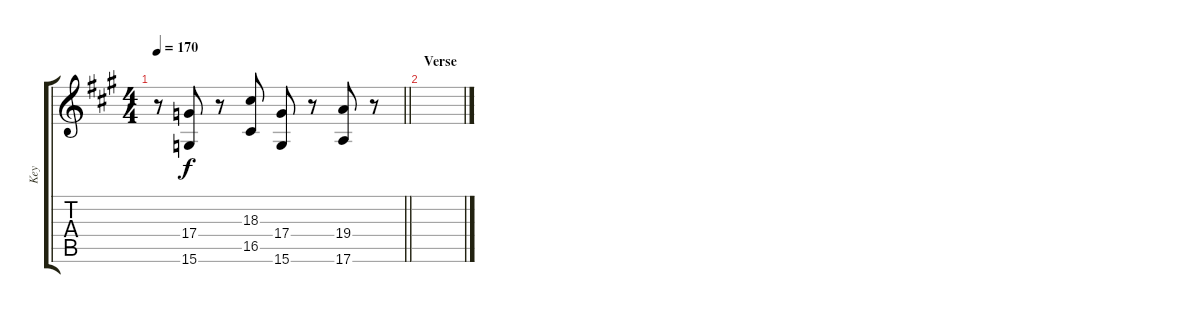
\track ("Key" "Key") {instrument acousticgrandpiano}
\staff {score tabs}
\tuning (E4 B3 G3 D3 A2 E2) {hide}
\ts (4 4)
\tempo 170
\clef g2
\barLineRight lightlight
\ks f#minor
r.8{dy f} (17.4 15.6).8 r.8 (18.3 16.5).8 (17.4 15.6).8 r.8 (19.4 17.6).8 r.8 |
\section ("" "Verse")
